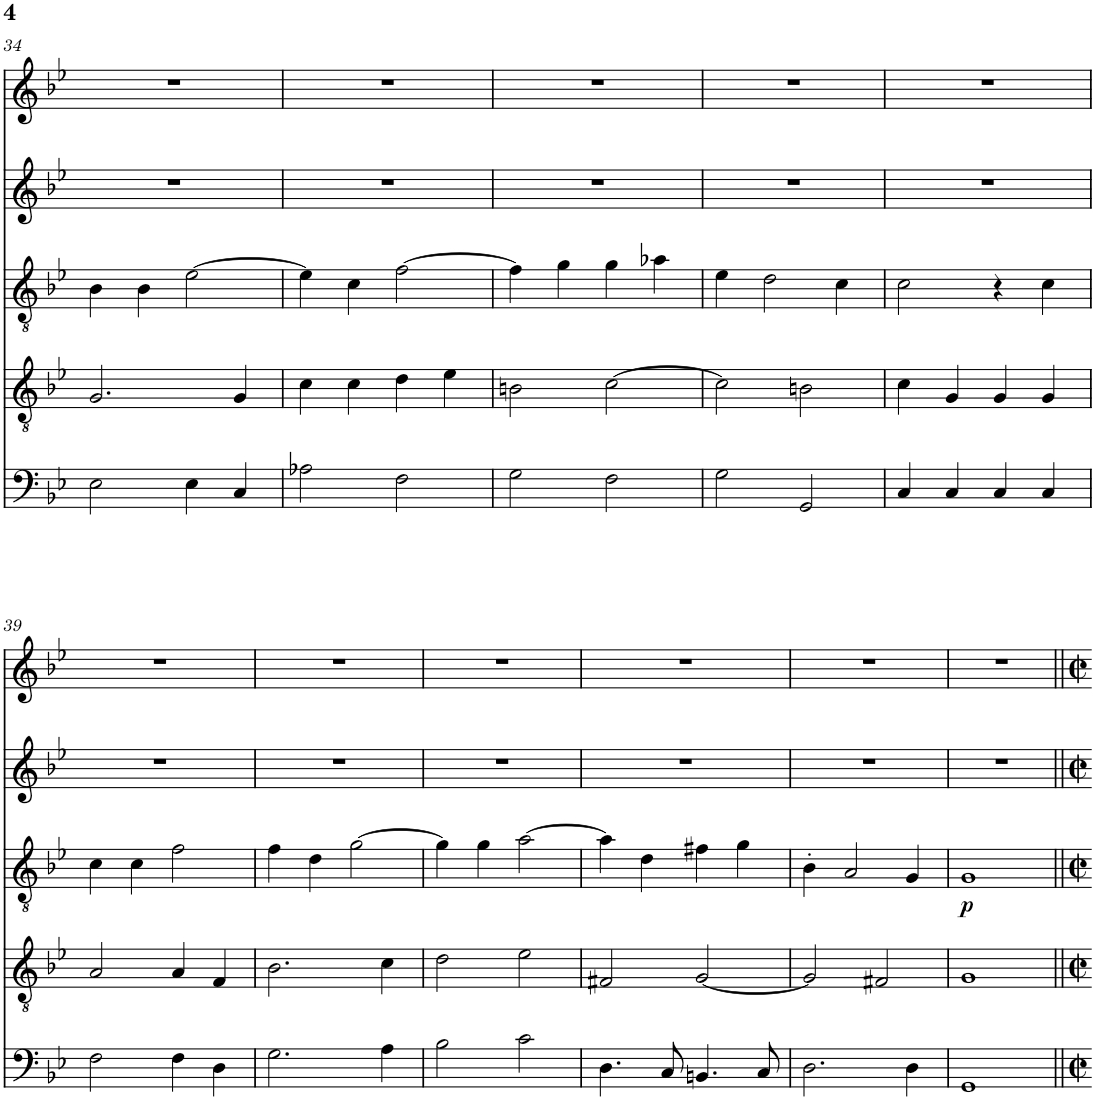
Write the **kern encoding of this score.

**kern	**kern	**kern	**dynam	**kern	**kern
*part5	*part4	*part3	*part3	*part2	*part1
*staff5	*staff4	*staff3	*staff3	*staff2	*staff1
*I"Voice	*I"Voice	*I"Voice	*	*I"Voice	*I"Voice
*I'V	*I'V	*I'V	*	*I'V	*I'V
!!LO:PB:g=z
*clefF4	*clefGv2	*clefGv2	*	*clefG2	*clefG2
*k[b-e-]	*k[b-e-]	*k[b-e-]	*	*k[b-e-]	*k[b-e-]
*M2/2	*M2/2	*M2/2	*	*M2/2	*M2/2
*met(c|)	*met(c|)	*met(c|)	*	*met(c|)	*met(c|)
=34	=34	=34	=34	=34	=34
2E-\	2.G/	4B-\	.	1r	1r
.	.	4B-\	.	.	.
4E-\	.	[>2e-\	.	.	.
4C/	4G/	.	.	.	.
=35	=35	=35	=35	=35	=35
2A-X\	4c\	4e-\]	.	1r	1r
.	4c\	4c\	.	.	.
2F\	4d\	[>2f\	.	.	.
.	4e-\	.	.	.	.
=36	=36	=36	=36	=36	=36
2G\	2Bn\	4f\]	.	1r	1r
.	.	4g\	.	.	.
2F\	[>2c\	4g\	.	.	.
.	.	4a-X\	.	.	.
=37	=37	=37	=37	=37	=37
2G\	2c\]	4e-\	.	1r	1r
.	.	2d\	.	.	.
2GG/	2Bn\	.	.	.	.
.	.	4c\	.	.	.
=38	=38	=38	=38	=38	=38
4C/	4c\	2c\	.	1r	1r
4C/	4G/	.	.	.	.
4C/	4G/	4r	.	.	.
4C/	4G/	4c\	.	.	.
!!LO:LB:g=z
=39	=39	=39	=39	=39	=39
2F\	2A/	4c\	.	1r	1r
.	.	4c\	.	.	.
4F\	4A/	2f\	.	.	.
4D\	4F/	.	.	.	.
=40	=40	=40	=40	=40	=40
2.G\	2.B-\	4f\	.	1r	1r
.	.	4d\	.	.	.
.	.	[>2g\	.	.	.
4A\	4c\	.	.	.	.
=41	=41	=41	=41	=41	=41
2B-\	2d\	4g\]	.	1r	1r
.	.	4g\	.	.	.
2c\	2e-\	[>2a\	.	.	.
=42	=42	=42	=42	=42	=42
4.D\	2F#X/	4a\]	.	1r	1r
.	.	4d\	.	.	.
8C/	.	.	.	.	.
4.BBn/	[<2G/	4f#X\	.	.	.
.	.	4g\	.	.	.
8C/	.	.	.	.	.
=43	=43	=43	=43	=43	=43
2.D\	2G/]	4B-'\	.	1r	1r
.	.	2A/	.	.	.
.	2F#X/	.	.	.	.
4D\	.	4G/	.	.	.
=44	=44	=44	=44	=44	=44
!	!	!	!LO:DY:b	!	!
1GG	1G	1G	p	1r	1r
=||	=||	=||	=||	=||	=||
*-	*-	*-	*-	*-	*-
